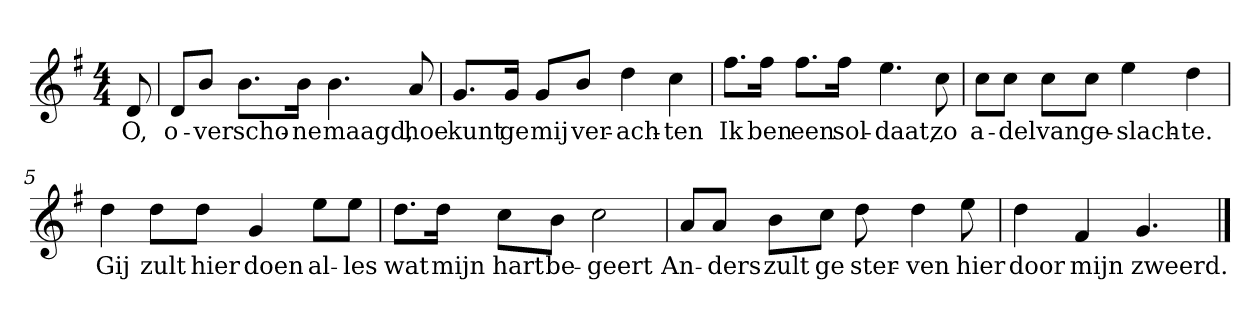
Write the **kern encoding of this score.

**kern	**text
*part1	*part1
*staff1	*staff1
*clefG2	*
*k[f#]	*
*G:	*
*M4/4	*
*MM120	*
=	=
8d	O,
=1	=1
8d/L	o-
8b/J	-ver
8.b\L	scho-
16b\Jk	-ne
4.b	maagd,
8a	hoe
=2	=2
8.g/L	kunt
16g/Jk	ge
8g/L	mij
8b/J	ver-
4dd	-ach-
4cc	-ten
=3	=3
8.ff#\L	Ik
16ff#\Jk	ben
8.ff#\L	een
16ff#\Jk	sol-
4.ee	-daat,
8cc	zo
=4	=4
8cc\L	a-
8cc\J	-del
8cc\L	van
8cc\J	ge-
4ee	-slach-
4dd	-te.
=5	=5
4dd	Gij
8dd\L	zult
8dd\J	hier
4g	doen
8ee\L	al-
8ee\J	-les
=6	=6
8.dd\L	wat
16dd\Jk	mijn
8cc\L	hart
8b\J	be-
2cc	-geert
=7	=7
8a/L	An-
8a/J	-ders
8b\L	zult
8cc\J	ge
8dd	ster-
4dd	-ven
8ee	hier
=8	=8
4dd	door
4f#	mijn
4.g	zweerd.
==	==
*-	*-
